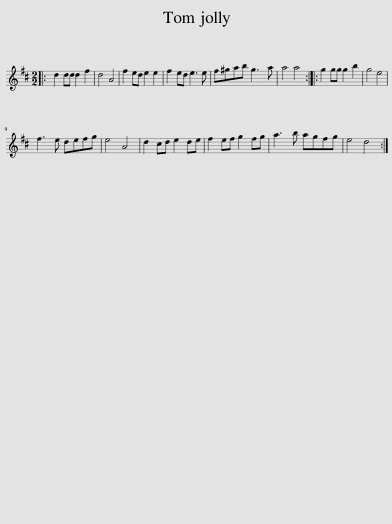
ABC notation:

X:1
L:1/8
M:2/2
I:linebreak $
K:D
V:1 treble
V:1
|: d2 dd d2 f2 | d4 A4 | f2 ed e2 e2 | f2 ed e3 e | f^gab g3 a | %5
 a4 a4 :: g2 gg g2 b2 | g4 e4 |$ f3 e defg | e4 A4 | %10
 d2 cd e2 de | f2 ef g2 fg | a3 b agfg | e4 d4 :| %14
